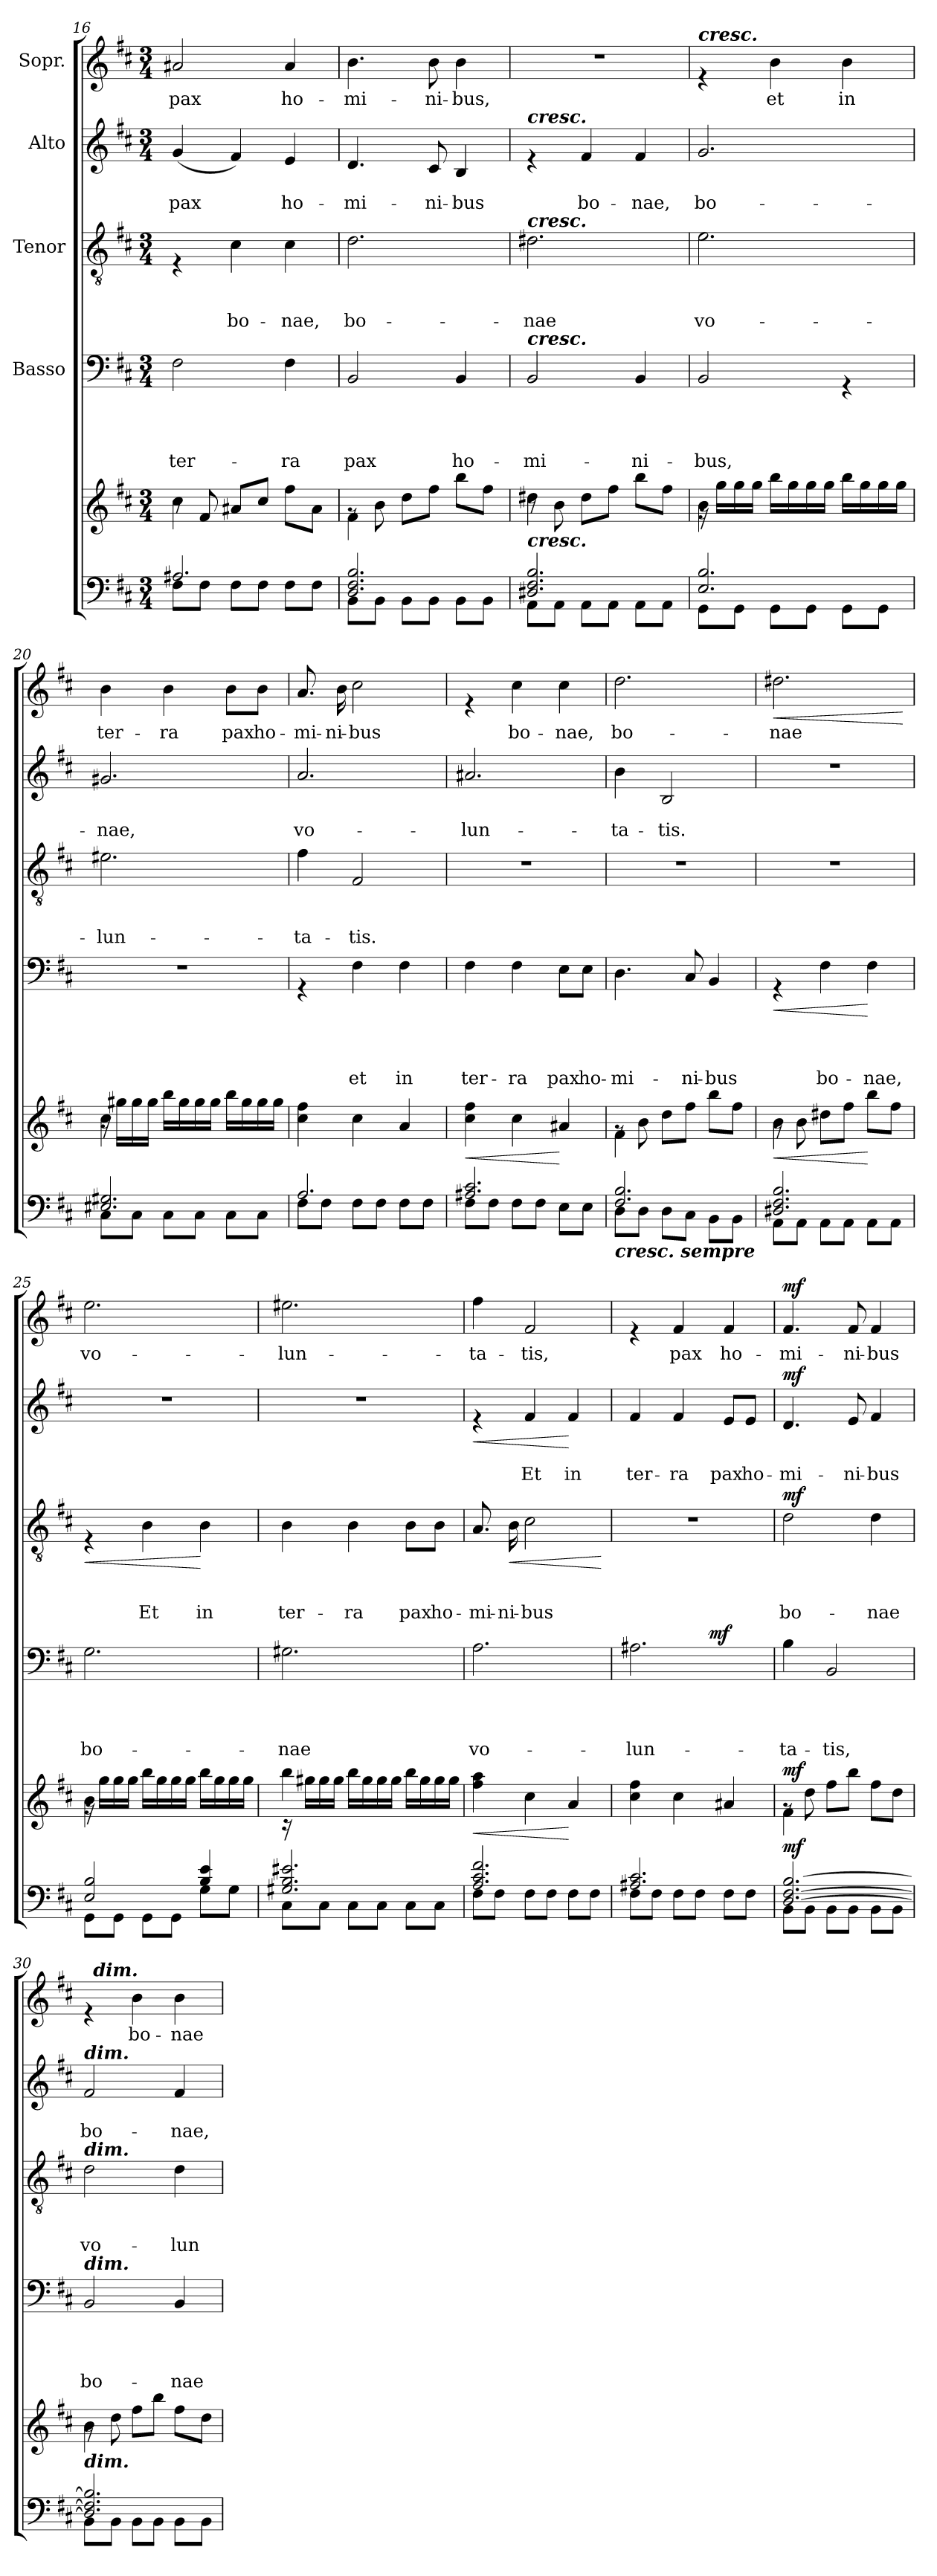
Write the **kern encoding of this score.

**kern	**dynam	**kern	**dynam	**kern	**text	**text	**text	**text	**dynam	**kern	**text	**text	**text	**dynam	**kern	**text	**text	**dynam	**kern	**text	**dynam
*part6	*part6	*part5	*part5	*part4	*part4	*part4	*part4	*part4	*part4	*part3	*part3	*part3	*part3	*part3	*part2	*part2	*part2	*part2	*part1	*part1	*part1
*staff6	*staff6	*staff5	*staff5	*staff4	*staff4	*staff4	*staff4	*staff4	*staff4	*staff3	*staff3	*staff3	*staff3	*staff3	*staff2	*staff2	*staff2	*staff2	*staff1	*staff1	*staff1
*	*	*	*	*I"Basso	*	*	*	*	*	*I"Tenor	*	*	*	*	*I"Alto	*	*	*	*I"Sopr.	*	*
*clefF4	*	*clefG2	*	*clefF4	*	*	*	*	*	*clefGv2	*	*	*	*	*clefG2	*	*	*	*clefG2	*	*
*k[f#c#]	*	*k[f#c#]	*	*k[f#c#]	*	*	*	*	*	*k[f#c#]	*	*	*	*	*k[f#c#]	*	*	*	*k[f#c#]	*	*
*D:	*	*D:	*	*D:	*	*	*	*	*	*D:	*	*	*	*	*D:	*	*	*	*D:	*	*
*M3/4	*	*M3/4	*	*M3/4	*	*	*	*	*	*M3/4	*	*	*	*	*M3/4	*	*	*	*M3/4	*	*
=16	=16	=16	=16	=16	=16	=16	=16	=16	=16	=16	=16	=16	=16	=16	=16	=16	=16	=16	=16	=16	=16
*^	*	*^	*	*	*	*	*	*	*	*	*	*	*	*	*	*	*	*	*	*	*
!	!	!	!	!	!	!	!	!	!	!LO:LY:b	!	!	!	!	!	!	!	!	!LO:LY:b	!	!	!LO:LY:b	!
2.A#X/	8F#\L	.	8ra	4cc#\	.	2F#\	.	.	.	ter-	.	4rE	.	.	.	.	(<4g/	.	pax	.	2a#X/	pax	.
.	8F#\J	.	8f#/	.	.	.	.	.	.	.	.	.	.	.	.	.	.	.	.	.	.	.	.
!	!	!	!	!	!	!	!	!	!	!	!	!	!	!	!LO:LY:b	!	!	!	!	!	!	!	!
.	8F#\L	.	8a#X/L	2ryy	.	.	.	.	.	.	.	4c#\	.	.	bo-	.	4f#/)	.	.	.	.	.	.
.	8F#\J	.	8cc#/J	.	.	.	.	.	.	.	.	.	.	.	.	.	.	.	.	.	.	.	.
!	!	!	!	!	!	!	!	!	!	!LO:LY:b	!	!	!	!	!LO:LY:b	!	!	!	!LO:LY:b	!	!	!LO:LY:b	!
.	8F#\L	.	8ff#\L	.	.	4F#\	.	.	.	-ra	.	4c#\	.	.	-nae,	.	4e/	.	ho-	.	4a#/	ho-	.
.	8F#\J	.	8a#\J	.	.	.	.	.	.	.	.	.	.	.	.	.	.	.	.	.	.	.	.
=17	=17	=17	=17	=17	=17	=17	=17	=17	=17	=17	=17	=17	=17	=17	=17	=17	=17	=17	=17	=17	=17	=17	=17
!	!	!	!	!	!	!	!	!	!	!LO:LY:b	!	!	!	!	!LO:LY:b	!	!	!	!LO:LY:b	!	!	!LO:LY:b	!
2.D/ 2.F#/ 2.B/	8BB\L	.	8rg	4f#\	.	2BB/	.	.	.	pax	.	2.d\	.	.	bo-	.	4.d/	.	-mi-	.	4.b\	-mi-	.
.	8BB\J	.	8b\	.	.	.	.	.	.	.	.	.	.	.	.	.	.	.	.	.	.	.	.
.	8BB\L	.	8dd\L	2ryy	.	.	.	.	.	.	.	.	.	.	.	.	.	.	.	.	.	.	.
!	!	!	!	!	!	!	!	!	!	!	!	!	!	!	!	!	!	!	!LO:LY:b	!	!	!LO:LY:b	!
.	8BB\J	.	8ff#\J	.	.	.	.	.	.	.	.	.	.	.	.	.	8c#/	.	-ni-	.	8b\	-ni-	.
!	!	!	!	!	!	!	!	!	!	!LO:LY:b	!	!	!	!	!	!	!	!	!LO:LY:b	!	!	!LO:LY:b	!
.	8BB\L	.	8bb\L	.	.	4BB/	.	.	.	ho-	.	.	.	.	.	.	4B/	.	-bus	.	4b\	-bus,	.
.	8BB\J	.	8ff#\J	.	.	.	.	.	.	.	.	.	.	.	.	.	.	.	.	.	.	.	.
=18	=18	=18	=18	=18	=18	=18	=18	=18	=18	=18	=18	=18	=18	=18	=18	=18	=18	=18	=18	=18	=18	=18	=18
!	!	!	!	!	!	!	!	!	!	!	!	!	!	!	!	!	!LO:TX:a:Bi:t=cresc.	!	!	!	!	!	!
!	!	!	!	!	!	!	!	!	!	!	!	!LO:TX:a:Bi:t=cresc.	!	!	!	!	!	!	!	!	!	!	!
!	!	!	!	!	!	!LO:TX:a:Bi:t=cresc.	!	!	!	!	!	!	!	!	!	!	!	!	!	!	!	!	!
!	!	!	!LO:TX:b:Bi:t=cresc.	!	!	!	!	!	!	!	!	!	!	!	!	!	!	!	!	!	!	!	!
!	!	!	!	!	!	!	!	!	!	!LO:LY:b	!	!	!	!	!LO:LY:b	!	!	!	!	!	!	!	!
2.D#X/ 2.F#/ 2.B/	8AA\L	.	8ra	4dd#X\	.	2BB/	.	.	.	-mi-	.	2.d#X\	.	.	-nae	.	4re	.	.	.	2.r	.	.
.	8AA\J	.	8b\	.	.	.	.	.	.	.	.	.	.	.	.	.	.	.	.	.	.	.	.
!	!	!	!	!	!	!	!	!	!	!	!	!	!	!	!	!	!	!	!LO:LY:b	!	!	!	!
.	8AA\L	.	8dd#\L	2ryy	.	.	.	.	.	.	.	.	.	.	.	.	4f#/	.	bo-	.	.	.	.
.	8AA\J	.	8ff#\J	.	.	.	.	.	.	.	.	.	.	.	.	.	.	.	.	.	.	.	.
!	!	!	!	!	!	!	!	!	!	!LO:LY:b	!	!	!	!	!	!	!	!	!LO:LY:b	!	!	!	!
.	8AA\L	.	8bb\L	.	.	4BB/	.	.	.	-ni-	.	.	.	.	.	.	4f#/	.	-nae,	.	.	.	.
.	8AA\J	.	8ff#\J	.	.	.	.	.	.	.	.	.	.	.	.	.	.	.	.	.	.	.	.
=19	=19	=19	=19	=19	=19	=19	=19	=19	=19	=19	=19	=19	=19	=19	=19	=19	=19	=19	=19	=19	=19	=19	=19
!	!	!	!	!	!	!	!	!	!	!	!	!	!	!	!	!	!	!	!	!	!LO:TX:a:Bi:t=cresc.	!	!
!	!	!	!	!	!	!	!	!	!	!LO:LY:b	!	!	!	!	!LO:LY:b	!	!	!	!LO:LY:b	!	!	!	!
2.E/ 2.B/	8GG\L	.	16rg	4b\	.	2BB/	.	.	.	-bus,	.	2.e\	.	.	vo-	.	2.g/	.	bo-	.	4re	.	.
.	.	.	16gg\LL	.	.	.	.	.	.	.	.	.	.	.	.	.	.	.	.	.	.	.	.
.	8GG\J	.	16gg\	.	.	.	.	.	.	.	.	.	.	.	.	.	.	.	.	.	.	.	.
.	.	.	16gg\JJ	.	.	.	.	.	.	.	.	.	.	.	.	.	.	.	.	.	.	.	.
!	!	!	!	!	!	!	!	!	!	!	!	!	!	!	!	!	!	!	!	!	!	!LO:LY:b	!
.	8GG\L	.	16bb\LL	2ryy	.	.	.	.	.	.	.	.	.	.	.	.	.	.	.	.	4b\	et	.
.	.	.	16gg\	.	.	.	.	.	.	.	.	.	.	.	.	.	.	.	.	.	.	.	.
.	8GG\J	.	16gg\	.	.	.	.	.	.	.	.	.	.	.	.	.	.	.	.	.	.	.	.
.	.	.	16gg\JJ	.	.	.	.	.	.	.	.	.	.	.	.	.	.	.	.	.	.	.	.
!	!	!	!	!	!	!	!	!	!	!	!	!	!	!	!	!	!	!	!	!	!	!LO:LY:b	!
.	8GG\L	.	16bb\LL	.	.	4rGG	.	.	.	.	.	.	.	.	.	.	.	.	.	.	4b\	in	.
.	.	.	16gg\	.	.	.	.	.	.	.	.	.	.	.	.	.	.	.	.	.	.	.	.
.	8GG\J	.	16gg\	.	.	.	.	.	.	.	.	.	.	.	.	.	.	.	.	.	.	.	.
.	.	.	16gg\JJ	.	.	.	.	.	.	.	.	.	.	.	.	.	.	.	.	.	.	.	.
=20	=20	=20	=20	=20	=20	=20	=20	=20	=20	=20	=20	=20	=20	=20	=20	=20	=20	=20	=20	=20	=20	=20	=20
!	!	!	!	!	!	!	!	!	!	!	!	!	!	!	!LO:LY:b	!	!	!	!LO:LY:b	!	!	!LO:LY:b	!
2.E#X/ 2.G#X/	8C#\L	.	16ra	4cc#\	.	2.r	.	.	.	.	.	2.e#X\	.	.	-lun-	.	2.g#X/	.	-nae,	.	4b\	ter-	.
.	.	.	16gg#X\LL	.	.	.	.	.	.	.	.	.	.	.	.	.	.	.	.	.	.	.	.
.	8C#\J	.	16gg#\	.	.	.	.	.	.	.	.	.	.	.	.	.	.	.	.	.	.	.	.
.	.	.	16gg#\JJ	.	.	.	.	.	.	.	.	.	.	.	.	.	.	.	.	.	.	.	.
!	!	!	!	!	!	!	!	!	!	!	!	!	!	!	!	!	!	!	!	!	!	!LO:LY:b	!
.	8C#\L	.	16bb\LL	2ryy	.	.	.	.	.	.	.	.	.	.	.	.	.	.	.	.	4b\	-ra	.
.	.	.	16gg#\	.	.	.	.	.	.	.	.	.	.	.	.	.	.	.	.	.	.	.	.
.	8C#\J	.	16gg#\	.	.	.	.	.	.	.	.	.	.	.	.	.	.	.	.	.	.	.	.
.	.	.	16gg#\JJ	.	.	.	.	.	.	.	.	.	.	.	.	.	.	.	.	.	.	.	.
!	!	!	!	!	!	!	!	!	!	!	!	!	!	!	!	!	!	!	!	!	!	!LO:LY:b	!
.	8C#\L	.	16bb\LL	.	.	.	.	.	.	.	.	.	.	.	.	.	.	.	.	.	8b\L	pax	.
.	.	.	16gg#\	.	.	.	.	.	.	.	.	.	.	.	.	.	.	.	.	.	.	.	.
!	!	!	!	!	!	!	!	!	!	!	!	!	!	!	!	!	!	!	!	!	!	!LO:LY:b	!
.	8C#\J	.	16gg#\	.	.	.	.	.	.	.	.	.	.	.	.	.	.	.	.	.	8b\J	ho-	.
.	.	.	16gg#\JJ	.	.	.	.	.	.	.	.	.	.	.	.	.	.	.	.	.	.	.	.
*	*	*	*v	*v	*	*	*	*	*	*	*	*	*	*	*	*	*	*	*	*	*	*	*
!!LO:PB:g=z
=21	=21	=21	=21	=21	=21	=21	=21	=21	=21	=21	=21	=21	=21	=21	=21	=21	=21	=21	=21	=21	=21	=21
!	!	!	!	!	!	!	!	!	!	!	!	!	!	!LO:LY:b	!	!	!	!LO:LY:b	!	!	!LO:LY:b	!
2.A/	8F#\L	.	4cc#\ 4ff#\	.	4rGG	.	.	.	.	.	4f#\	.	.	-ta-	.	2.a/	.	vo-	.	8.a/	-mi-	.
.	8F#\J	.	.	.	.	.	.	.	.	.	.	.	.	.	.	.	.	.	.	.	.	.
!	!	!	!	!	!	!	!	!	!	!	!	!	!	!	!	!	!	!	!	!	!LO:LY:b	!
.	.	.	.	.	.	.	.	.	.	.	.	.	.	.	.	.	.	.	.	16b\	-ni-	.
!	!	!	!	!	!	!	!	!	!LO:LY:b	!	!	!	!	!LO:LY:b	!	!	!	!	!	!	!LO:LY:b	!
.	8F#\L	.	4cc#\	.	4F#\	.	.	.	et	.	2F#/	.	.	-tis.	.	.	.	.	.	2cc#\	-bus	.
.	8F#\J	.	.	.	.	.	.	.	.	.	.	.	.	.	.	.	.	.	.	.	.	.
!	!	!	!	!	!	!	!	!	!LO:LY:b	!	!	!	!	!	!	!	!	!	!	!	!	!
.	8F#\L	.	4a/	.	4F#\	.	.	.	in	.	.	.	.	.	.	.	.	.	.	.	.	.
.	8F#\J	.	.	.	.	.	.	.	.	.	.	.	.	.	.	.	.	.	.	.	.	.
=22	=22	=22	=22	=22	=22	=22	=22	=22	=22	=22	=22	=22	=22	=22	=22	=22	=22	=22	=22	=22	=22	=22
!	!	!	!	!LO:HP:b	!	!	!	!	!LO:LY:b	!	!	!	!	!	!	!	!	!LO:LY:b	!	!	!	!
2.A#X/ 2.c#/	8F#\L	.	4cc#\ 4ff#\	<	4F#\	.	.	.	ter-	.	2.r	.	.	.	.	2.a#X/	.	-lun-	.	4re	.	.
.	8F#\J	.	.	.	.	.	.	.	.	.	.	.	.	.	.	.	.	.	.	.	.	.
!	!	!	!	!	!	!	!	!	!LO:LY:b	!	!	!	!	!	!	!	!	!	!	!	!LO:LY:b	!
.	8F#\L	.	4cc#\	.	4F#\	.	.	.	-ra	.	.	.	.	.	.	.	.	.	.	4cc#\	bo-	.
.	8F#\J	.	.	.	.	.	.	.	.	.	.	.	.	.	.	.	.	.	.	.	.	.
!	!	!	!	!	!	!	!	!	!LO:LY:b	!	!	!	!	!	!	!	!	!	!	!	!LO:LY:b	!
.	8E\L	.	4a#X/	[	8E\L	.	.	.	pax	.	.	.	.	.	.	.	.	.	.	4cc#\	-nae,	.
!	!	!	!	!	!	!	!	!	!LO:LY:b	!	!	!	!	!	!	!	!	!	!	!	!	!
.	8E\J	.	.	.	8E\J	.	.	.	ho-	.	.	.	.	.	.	.	.	.	.	.	.	.
=23	=23	=23	=23	=23	=23	=23	=23	=23	=23	=23	=23	=23	=23	=23	=23	=23	=23	=23	=23	=23	=23	=23
*	*	*	*^	*	*	*	*	*	*	*	*	*	*	*	*	*	*	*	*	*	*	*
!LO:TX:b:Bi:t=cresc. sempre	!	!	!	!	!	!	!	!	!	!	!	!	!	!	!	!	!	!	!	!	!	!	!
!	!	!	!	!	!	!	!	!	!	!LO:LY:b	!	!	!	!	!	!	!	!	!LO:LY:b	!	!	!LO:LY:b	!
2.F#/ 2.B/	8D\L	.	8rg	4f#\	.	4.D\	.	.	.	-mi-	.	2.r	.	.	.	.	4b\	.	-ta-	.	2.dd\	bo-	.
.	8D\J	.	8b\	.	.	.	.	.	.	.	.	.	.	.	.	.	.	.	.	.	.	.	.
!	!	!	!	!	!	!	!	!	!	!	!	!	!	!	!	!	!	!	!LO:LY:b	!	!	!	!
.	8D\L	.	8dd\L	2ryy	.	.	.	.	.	.	.	.	.	.	.	.	2B/	.	-tis.	.	.	.	.
!	!	!	!	!	!	!	!	!	!	!LO:LY:b	!	!	!	!	!	!	!	!	!	!	!	!	!
.	8C#\J	.	8ff#\J	.	.	8C#/	.	.	.	-ni-	.	.	.	.	.	.	.	.	.	.	.	.	.
!	!	!	!	!	!	!	!	!	!	!LO:LY:b	!	!	!	!	!	!	!	!	!	!	!	!	!
.	8BB\L	.	8bb\L	.	.	4BB/	.	.	.	-bus	.	.	.	.	.	.	.	.	.	.	.	.	.
.	8BB\J	.	8ff#\J	.	.	.	.	.	.	.	.	.	.	.	.	.	.	.	.	.	.	.	.
=24	=24	=24	=24	=24	=24	=24	=24	=24	=24	=24	=24	=24	=24	=24	=24	=24	=24	=24	=24	=24	=24	=24	=24
!	!	!	!	!	!LO:HP:b	!	!	!	!	!	!LO:HP:b	!	!	!	!	!	!	!	!	!	!	!LO:LY:b	!LO:HP:b
2.D#X/ 2.F#/ 2.B/	8AA\L	.	8rg	4b\	<	4rGG	.	.	.	.	<	2.r	.	.	.	.	2.r	.	.	.	2.dd#X\	-nae	<
.	8AA\J	.	8b\	.	.	.	.	.	.	.	.	.	.	.	.	.	.	.	.	.	.	.	.
!	!	!	!	!	!	!	!	!	!	!LO:LY:b	!	!	!	!	!	!	!	!	!	!	!	!	!
.	8AA\L	.	8dd#X\L	2ryy	.	4F#\	.	.	.	bo-	.	.	.	.	.	.	.	.	.	.	.	.	.
.	8AA\J	.	8ff#\J	.	.	.	.	.	.	.	.	.	.	.	.	.	.	.	.	.	.	.	.
!	!	!	!	!	!	!	!	!	!	!LO:LY:b	!	!	!	!	!	!	!	!	!	!	!	!	!
.	8AA\L	.	8bb\L	.	[	4F#\	.	.	.	-nae,	[	.	.	.	.	.	.	.	.	.	.	.	.
.	8AA\J	.	8ff#\J	.	.	.	.	.	.	.	.	.	.	.	.	.	.	.	.	.	.	.	.
*v	*v	*	*	*	*	*	*	*	*	*	*	*	*	*	*	*	*	*	*	*	*	*	*
*	*	*v	*v	*	*	*	*	*	*	*	*	*	*	*	*	*	*	*	*	*	*	*
.	.	.	.	.	.	.	.	.	.	.	.	.	.	.	.	.	.	.	.	.	[
=25	=25	=25	=25	=25	=25	=25	=25	=25	=25	=25	=25	=25	=25	=25	=25	=25	=25	=25	=25	=25	=25
*^	*	*^	*	*	*	*	*	*	*	*	*	*	*	*	*	*	*	*	*	*	*
!	!	!	!	!	!	!	!	!	!	!LO:LY:b	!	!	!	!	!	!LO:HP:b	!	!	!	!	!	!LO:LY:b	!
2E/ 2B/	8GG\L	.	16rg	4b\	.	2.G\	.	.	.	bo-	.	4rE	.	.	.	<	2.r	.	.	.	2.ee\	vo-	.
.	.	.	16gg\LL	.	.	.	.	.	.	.	.	.	.	.	.	.	.	.	.	.	.	.	.
.	8GG\J	.	16gg\	.	.	.	.	.	.	.	.	.	.	.	.	.	.	.	.	.	.	.	.
.	.	.	16gg\JJ	.	.	.	.	.	.	.	.	.	.	.	.	.	.	.	.	.	.	.	.
!	!	!	!	!	!	!	!	!	!	!	!	!	!	!	!LO:LY:b	!	!	!	!	!	!	!	!
.	8GG\L	.	16bb\LL	2ryy	.	.	.	.	.	.	.	4B\	.	.	Et	.	.	.	.	.	.	.	.
.	.	.	16gg\	.	.	.	.	.	.	.	.	.	.	.	.	.	.	.	.	.	.	.	.
.	8GG\J	.	16gg\	.	.	.	.	.	.	.	.	.	.	.	.	.	.	.	.	.	.	.	.
.	.	.	16gg\JJ	.	.	.	.	.	.	.	.	.	.	.	.	.	.	.	.	.	.	.	.
!	!	!	!	!	!	!	!	!	!	!	!	!	!	!	!LO:LY:b	!	!	!	!	!	!	!	!
4B/ 4e/	8G\L	.	16bb\LL	.	.	.	.	.	.	.	.	4B\	.	.	in	[	.	.	.	.	.	.	.
.	.	.	16gg\	.	.	.	.	.	.	.	.	.	.	.	.	.	.	.	.	.	.	.	.
.	8G\J	.	16gg\	.	.	.	.	.	.	.	.	.	.	.	.	.	.	.	.	.	.	.	.
.	.	.	16gg\JJ	.	.	.	.	.	.	.	.	.	.	.	.	.	.	.	.	.	.	.	.
!!LO:LB:g=z
=26	=26	=26	=26	=26	=26	=26	=26	=26	=26	=26	=26	=26	=26	=26	=26	=26	=26	=26	=26	=26	=26	=26	=26
!	!	!	!	!	!	!	!	!	!	!LO:LY:b	!	!	!	!	!LO:LY:b	!	!	!	!	!	!	!LO:LY:b	!
2.G#X/ 2.B/ 2.e#X/	8C#\L	.	16rc	4bb\	.	2.G#X\	.	.	.	-nae	.	4B\	.	.	ter-	.	2.r	.	.	.	2.ee#X\	-lun-	.
.	.	.	16gg#X\LL	.	.	.	.	.	.	.	.	.	.	.	.	.	.	.	.	.	.	.	.
.	8C#\J	.	16gg#\	.	.	.	.	.	.	.	.	.	.	.	.	.	.	.	.	.	.	.	.
.	.	.	16gg#\JJ	.	.	.	.	.	.	.	.	.	.	.	.	.	.	.	.	.	.	.	.
!	!	!	!	!	!	!	!	!	!	!	!	!	!	!	!LO:LY:b	!	!	!	!	!	!	!	!
.	8C#\L	.	16bb\LL	2ryy	.	.	.	.	.	.	.	4B\	.	.	-ra	.	.	.	.	.	.	.	.
.	.	.	16gg#\	.	.	.	.	.	.	.	.	.	.	.	.	.	.	.	.	.	.	.	.
.	8C#\J	.	16gg#\	.	.	.	.	.	.	.	.	.	.	.	.	.	.	.	.	.	.	.	.
.	.	.	16gg#\JJ	.	.	.	.	.	.	.	.	.	.	.	.	.	.	.	.	.	.	.	.
!	!	!	!	!	!	!	!	!	!	!	!	!	!	!	!LO:LY:b	!	!	!	!	!	!	!	!
.	8C#\L	.	16bb\LL	.	.	.	.	.	.	.	.	8B\L	.	.	pax	.	.	.	.	.	.	.	.
.	.	.	16gg#\	.	.	.	.	.	.	.	.	.	.	.	.	.	.	.	.	.	.	.	.
!	!	!	!	!	!	!	!	!	!	!	!	!	!	!	!LO:LY:b	!	!	!	!	!	!	!	!
.	8C#\J	.	16gg#\	.	.	.	.	.	.	.	.	8B\J	.	.	ho-	.	.	.	.	.	.	.	.
.	.	.	16gg#\JJ	.	.	.	.	.	.	.	.	.	.	.	.	.	.	.	.	.	.	.	.
*	*	*	*v	*v	*	*	*	*	*	*	*	*	*	*	*	*	*	*	*	*	*	*	*
!!LO:LB:g=z
=27	=27	=27	=27	=27	=27	=27	=27	=27	=27	=27	=27	=27	=27	=27	=27	=27	=27	=27	=27	=27	=27	=27
!	!	!	!	!LO:HP:b	!	!	!	!	!LO:LY:b	!	!	!	!	!LO:LY:b	!	!	!	!	!LO:HP:b	!	!LO:LY:b	!
2.A/ 2.c#/ 2.f#/	8F#\L	.	4ff#\ 4aa\	<	2.A\	.	.	.	vo-	.	8.A/	.	.	-mi-	.	4re	.	.	<	4ff#\	-ta-	.
.	8F#\J	.	.	.	.	.	.	.	.	.	.	.	.	.	.	.	.	.	.	.	.	.
!	!	!	!	!	!	!	!	!	!	!	!	!	!	!LO:LY:b	!LO:HP:b	!	!	!	!	!	!	!
.	.	.	.	.	.	.	.	.	.	.	16B\	.	.	-ni-	<	.	.	.	.	.	.	.
!	!	!	!	!	!	!	!	!	!	!	!	!	!	!LO:LY:b	!	!	!	!LO:LY:b	!	!	!LO:LY:b	!
.	8F#\L	.	4cc#\	.	.	.	.	.	.	.	2c#\	.	.	-bus	.	4f#/	.	Et	.	2f#/	-tis,	.
.	8F#\J	.	.	.	.	.	.	.	.	.	.	.	.	.	.	.	.	.	.	.	.	.
!	!	!	!	!	!	!	!	!	!	!	!	!	!	!	!	!	!	!LO:LY:b	!	!	!	!
.	8F#\L	.	4a/	[	.	.	.	.	.	.	.	.	.	.	.	4f#/	.	in	[	.	.	.
.	8F#\J	.	.	.	.	.	.	.	.	.	.	.	.	.	.	.	.	.	.	.	.	.
*v	*v	*	*	*	*	*	*	*	*	*	*	*	*	*	*	*	*	*	*	*	*	*
.	.	.	.	.	.	.	.	.	.	.	.	.	.	[	.	.	.	.	.	.	.
=28	=28	=28	=28	=28	=28	=28	=28	=28	=28	=28	=28	=28	=28	=28	=28	=28	=28	=28	=28	=28	=28
*^	*	*	*	*	*	*	*	*	*	*	*	*	*	*	*	*	*	*	*	*	*
!	!	!	!	!	!	!	!	!	!LO:LY:b	!	!	!	!	!	!	!	!	!LO:LY:b	!	!	!	!
*	*	*	*	*	*^	*	*	*	*	*	*	*	*	*	*	*	*	*	*	*	*	*
2.A#X/ 2.c#/	8F#\L	.	4cc#\ 4ff#\	.	2.A#X\	4..ryy	.	.	.	-lun-	.	2.r	.	.	.	.	4f#/	.	ter-	.	4re	.	.
.	8F#\J	.	.	.	.	.	.	.	.	.	.	.	.	.	.	.	.	.	.	.	.	.	.
!	!	!	!	!	!	!	!	!	!	!	!	!	!	!	!	!	!	!	!LO:LY:b	!	!	!LO:LY:b	!
.	8F#\L	.	4cc#\	.	.	.	.	.	.	.	.	.	.	.	.	.	4f#/	.	-ra	.	4f#/	pax	.
.	8F#\J	.	.	.	.	.	.	.	.	.	.	.	.	.	.	.	.	.	.	.	.	.	.
!	!	!	!	!	!	!	!	!	!	!	!LO:DY:a	!	!	!	!	!	!	!	!	!	!	!	!
.	.	.	.	.	.	4ryy	.	.	.	.	mf	.	.	.	.	.	.	.	.	.	.	.	.
!	!	!	!	!	!	!	!	!	!	!	!	!	!	!	!	!	!	!	!LO:LY:b	!	!	!LO:LY:b	!
.	8F#\L	.	4a#X/	.	.	.	.	.	.	.	.	.	.	.	.	.	8e/L	.	pax	.	4f#/	ho-	.
!	!	!	!	!	!	!	!	!	!	!	!	!	!	!	!	!	!	!	!LO:LY:b	!	!	!	!
.	8F#\J	.	.	.	.	.	.	.	.	.	.	.	.	.	.	.	8e/J	.	ho-	.	.	.	.
.	.	.	.	.	.	16ryy	.	.	.	.	.	.	.	.	.	.	.	.	.	.	.	.	.
=29	=29	=29	=29	=29	=29	=29	=29	=29	=29	=29	=29	=29	=29	=29	=29	=29	=29	=29	=29	=29	=29	=29	=29
*	*	*	*^	*	*	*	*	*	*	*	*	*	*	*	*	*	*	*	*	*	*	*	*
!	!	!LO:DY:a	!	!	!LO:DY:a	!	!	!	!	!	!LO:LY:b	!	!	!	!	!LO:LY:b	!LO:DY:a	!	!	!LO:LY:b	!LO:DY:a	!	!LO:LY:b	!LO:DY:a
*	*	*	*	*	*	*v	*v	*	*	*	*	*	*	*	*	*	*	*	*	*	*	*	*	*
[<2.D/ [<2.F#/ [<2.B/	8BB\L	mf	8rg	4f#\	mf	4B\	.	.	.	-ta-	.	2d\	.	.	bo-	mf	4.d/	.	-mi-	mf	4.f#/	-mi-	mf
.	8BB\J	.	8dd\	.	.	.	.	.	.	.	.	.	.	.	.	.	.	.	.	.	.	.	.
!	!	!	!	!	!	!	!	!	!	!LO:LY:b	!	!	!	!	!	!	!	!	!	!	!	!	!
.	8BB\L	.	8ff#\L	2ryy	.	2BB/	.	.	.	-tis,	.	.	.	.	.	.	.	.	.	.	.	.	.
!	!	!	!	!	!	!	!	!	!	!	!	!	!	!	!	!	!	!	!LO:LY:b	!	!	!LO:LY:b	!
.	8BB\J	.	8bb\J	.	.	.	.	.	.	.	.	.	.	.	.	.	8e/	.	-ni-	.	8f#/	-ni-	.
!	!	!	!	!	!	!	!	!	!	!	!	!	!	!	!LO:LY:b	!	!	!	!LO:LY:b	!	!	!LO:LY:b	!
.	8BB\L	.	8ff#\L	.	.	.	.	.	.	.	.	4d\	.	.	-nae	.	4f#/	.	-bus	.	4f#/	-bus	.
.	8BB\J	.	8dd\J	.	.	.	.	.	.	.	.	.	.	.	.	.	.	.	.	.	.	.	.
=30	=30	=30	=30	=30	=30	=30	=30	=30	=30	=30	=30	=30	=30	=30	=30	=30	=30	=30	=30	=30	=30	=30	=30
!	!	!	!	!	!	!	!	!	!	!	!	!	!	!	!	!	!LO:TX:a:Bi:t=dim.	!	!	!	!	!	!
!	!	!	!	!	!	!	!	!	!	!	!	!LO:TX:a:Bi:t=dim.	!	!	!	!	!	!	!	!	!	!	!
!	!	!	!	!	!	!LO:TX:a:Bi:t=dim.	!	!	!	!	!	!	!	!	!	!	!	!	!	!	!	!	!
!	!	!	!LO:TX:b:Bi:t=dim.	!	!	!	!	!	!	!	!	!	!	!	!	!	!	!	!	!	!	!	!
!	!	!	!	!	!	!	!	!	!	!LO:LY:b	!	!	!	!	!LO:LY:b	!	!	!	!LO:LY:b	!	!	!	!
*	*	*	*	*	*	*	*	*	*	*	*	*	*	*	*	*	*	*	*	*	*^	*	*
2.D/] 2.F#/] 2.B/]	8BB\L	.	8rg	4b\	.	2BB/	.	.	.	bo-	.	2d\	.	.	vo-	.	2f#/	.	bo-	.	4re	32ryy	.	.
!	!	!	!	!	!	!	!	!	!	!	!	!	!	!	!	!	!	!	!	!	!	!LO:TX:a:Bi:t=dim.	!	!
.	.	.	.	.	.	.	.	.	.	.	.	.	.	.	.	.	.	.	.	.	.	2ryy	.	.
.	8BB\J	.	8dd\	.	.	.	.	.	.	.	.	.	.	.	.	.	.	.	.	.	.	.	.	.
!	!	!	!	!	!	!	!	!	!	!	!	!	!	!	!	!	!	!	!	!	!	!	!LO:LY:b	!
.	8BB\L	.	8ff#\L	2ryy	.	.	.	.	.	.	.	.	.	.	.	.	.	.	.	.	4b\	.	bo-	.
.	8BB\J	.	8bb\J	.	.	.	.	.	.	.	.	.	.	.	.	.	.	.	.	.	.	.	.	.
!	!	!	!	!	!	!	!	!	!	!LO:LY:b	!	!	!	!	!LO:LY:b	!	!	!	!LO:LY:b	!	!	!	!LO:LY:b	!
.	8BB\L	.	8ff#\L	.	.	4BB/	.	.	.	-nae	.	4d\	.	.	-lun-	.	4f#/	.	-nae,	.	4b\	.	-nae	.
.	.	.	.	.	.	.	.	.	.	.	.	.	.	.	.	.	.	.	.	.	.	8..ryy	.	.
.	8BB\J	.	8dd\J	.	.	.	.	.	.	.	.	.	.	.	.	.	.	.	.	.	.	.	.	.
*v	*v	*	*	*	*	*	*	*	*	*	*	*	*	*	*	*	*	*	*	*	*v	*v	*	*
*	*	*v	*v	*	*	*	*	*	*	*	*	*	*	*	*	*	*	*	*	*	*	*
=	=	=	=	=	=	=	=	=	=	=	=	=	=	=	=	=	=	=	=	=	=
*-	*-	*-	*-	*-	*-	*-	*-	*-	*-	*-	*-	*-	*-	*-	*-	*-	*-	*-	*-	*-	*-
